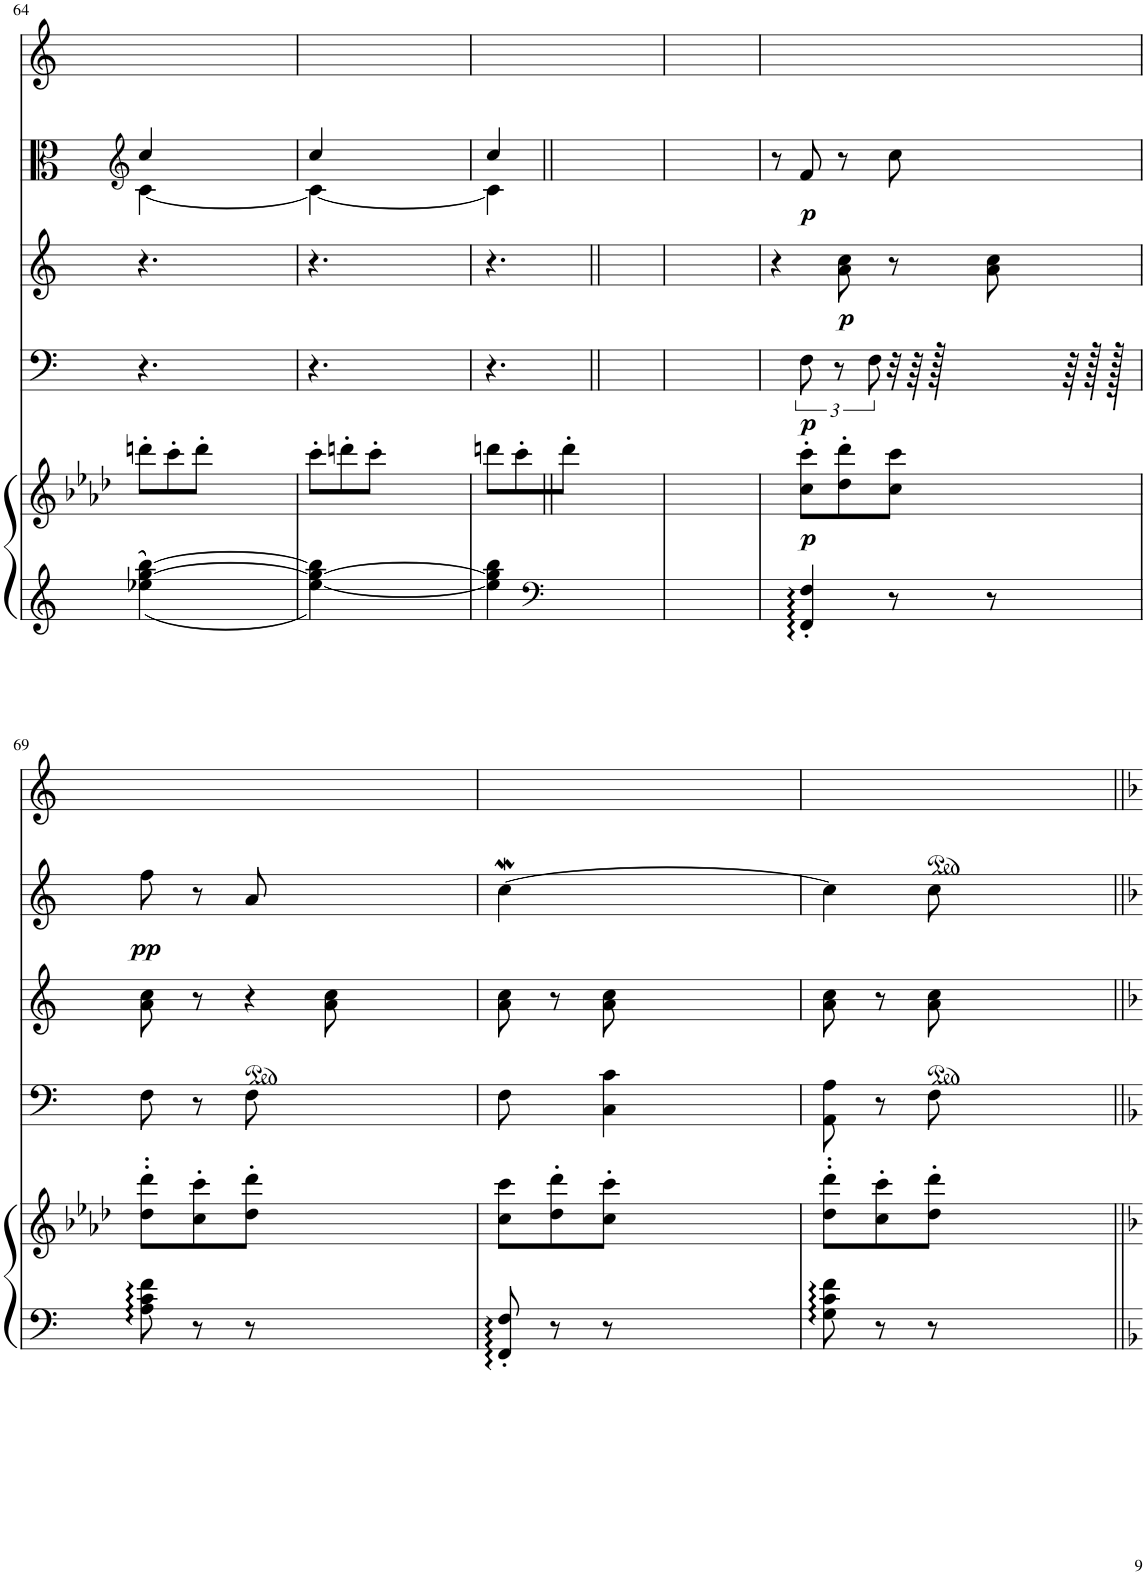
**kern	**kern	**dynam	**kern	**dynam	**kern	**dynam	**kern	**dynam	**kern
*part5	*part5	*part5	*part4	*part4	*part3	*part3	*part2	*part2	*part1
*staff6	*staff5	*staff5/6	*staff4	*staff4	*staff3	*staff3	*staff2	*staff2	*staff1
*I"Piano	*	*	*I"Voice	*	*I"Voice	*	*I"Voice	*	*I"Voice
*I'Pno	*	*	*I'V	*	*I'V	*	*I'V	*	*I'V
!!LO:PB:g=z
*clefG2	*clefG2	*	*clefF4	*	*clefG2	*	*clefG2	*	*clefG2
*k[]	*k[b-e-a-d-]	*	*k[]	*	*k[]	*	*k[]	*	*k[]
=64	=64	=64	=64	=64	=64	=64	=64	=64	=64
*	*	*	*	*	*	*	*^	*	*
4ee-X\ [>4gg\ [>4bb\	8dddn'\L	.	4.r	.	4.r	.	4cc/	[<4c\	.	1ryy
.	8ccc'\	.	.	.	.	.	.	.	.	.
2.ryy	8ddd'\J	.	.	.	.	.	2.ryy	2.ryy	.	.
.	2ryy	.	2ryy	.	2ryy	.	.	.	.	.
.	8ryy	.	8ryy	.	8ryy	.	.	.	.	.
=65	=65	=65	=65	=65	=65	=65	=65	=65	=65	=65
[<4ee\ 4gg\_ 4bb\]	8ccc'\L	.	4.r	.	4.r	.	4cc/	4c\_	.	1ryy
.	8dddn'\	.	.	.	.	.	.	.	.	.
2.ryy	8ccc'\J	.	.	.	.	.	2.ryy	2.ryy	.	.
.	2ryy	.	2ryy	.	2ryy	.	.	.	.	.
.	8ryy	.	8ryy	.	8ryy	.	.	.	.	.
=66||	=66||	=66	=66	=66	=66	=66	=66||	=66||	=66	=66
4ee\] 4gg\] 4bb\	8dddn\L	.	4.r	.	4.r	.	4cc/	4c\]	.	1ryy
.	8ccc'\	.	.	.	.	.	.	.	.	.
*clefF4	*	*	*	*	*	*	*	*	*	*
2.ryy	8ddd'\J	.	.	.	.	.	2.ryy	2.ryy	.	.
.	2ryy	.	2ryy	.	2ryy	.	.	.	.	.
.	8ryy	.	8ryy	.	8ryy	.	.	.	.	.
*	*	*	*	*	*	*	*v	*v	*	*
=67	=67	=67	=67	=67	=67	=67	=67	=67	=67
1ryy	1ryy	.	1ryy	.	1ryy	.	1ryy	.	1ryy
=68	=68	=68	=68	=68	=68	=68	=68	=68	=68
8ryy	8ryy	.	8ryy	.	4r	.	8r	.	1ryy
!	!	!LO:DY:b	!	!LO:DY:b	!	!	!	!LO:DY:b	!
4FF/' 4F/'	8cc\' 8ccc\'L	p	12F\	p	.	.	8f/	p	.
!	!	!	!LO:N:vis=16.	!	!	!	!	!	!
.	.	.	36ryy	.	.	.	.	.	.
.	.	.	12r	.	.	.	.	.	.
!	!	!	!	!	!	!LO:DY:b	!	!	!
.	8dd-\' 8ddd-\'	.	.	.	8a\ 8cc\	p	8r	.	.
!	!	!	!LO:N:vis=16.	!	!	!	!	!	!
.	.	.	36ryy	.	.	.	.	.	.
.	.	.	[36F\	.	.	.	.	.	.
8r	8cc\ 8ccc\J	.	32r	.	8r	.	8cc\	.	.
.	.	.	18F\]	.	.	.	.	.	.
.	.	.	64r	.	.	.	.	.	.
.	.	.	128r	.	.	.	.	.	.
!	!	!	!LO:N:vis=2.	!	!	!	!	!	!
.	.	.	24%13ryy	.	.	.	.	.	.
8r	2ryy	.	.	.	8a\ 8cc\	.	2ryy	.	.
4.ryy	.	.	.	.	4.ryy	.	.	.	.
2304%125ryy	2304%125ryy	.	.	.	2304%125ryy	.	2304%125ryy	.	2304%125ryy
.	.	.	64r	.	.	.	.	.	.
.	.	.	128r	.	.	.	.	.	.
.	.	.	256r	.	.	.	.	.	.
!!LO:LB:g=z
=69	=69	=69	=69	=69	=69	=69	=69	=69	=69
!	!	!	!	!	!	!	!	!LO:DY:b	!
8A\ 8c\ 8f\	8dd-\' 8ddd-\'L	.	8F\	.	8a\ 8cc\	.	8ff\	pp	1ryy
8r	8cc\' 8ccc\'	.	8r	.	8r	.	8r	.	.
8r	8dd-\' 8ddd-\'J	.	8F\	.	4r	.	8a/	.	.
2ryy	2ryy	.	2ryy	.	.	.	2ryy	.	.
.	.	.	.	.	8a\ 8cc\	.	.	.	.
.	.	.	.	.	4.ryy	.	.	.	.
8ryy	8ryy	.	8ryy	.	.	.	8ryy	.	.
=70	=70	=70	=70	=70	=70	=70	=70	=70	=70
8FF/' 8F/'	8cc\ 8ccc\L	.	8F\	.	8a\ 8cc\	.	[>4ccw\	.	1ryy
8r	8dd-\' 8ddd-\'	.	8ryy	.	8r	.	.	.	.
8r	8cc\' 8ccc\'J	.	4C\ 4c\	.	8a\ 8cc\	.	2.ryy	.	.
2ryy	2ryy	.	.	.	2ryy	.	.	.	.
.	.	.	2ryy	.	.	.	.	.	.
8ryy	8ryy	.	.	.	8ryy	.	.	.	.
=71	=71	=71	=71	=71	=71	=71	=71	=71	=71
8G\ 8c\ 8f\	8dd-\' 8ddd-\'L	.	8AA\ 8A\	.	8a\ 8cc\	.	4cc\]	.	1ryy
8r	8cc\' 8ccc\'	.	8r	.	8r	.	.	.	.
8r	8dd-\' 8ddd-\'J	.	8F\	.	8a\ 8cc\	.	8cc\	.	.
2ryy	2ryy	.	2ryy	.	2ryy	.	2ryy	.	.
8ryy	8ryy	.	8ryy	.	8ryy	.	8ryy	.	.
=||	=||	=||	=||	=||	=||	=||	=||	=||	=||
*-	*-	*-	*-	*-	*-	*-	*-	*-	*-
